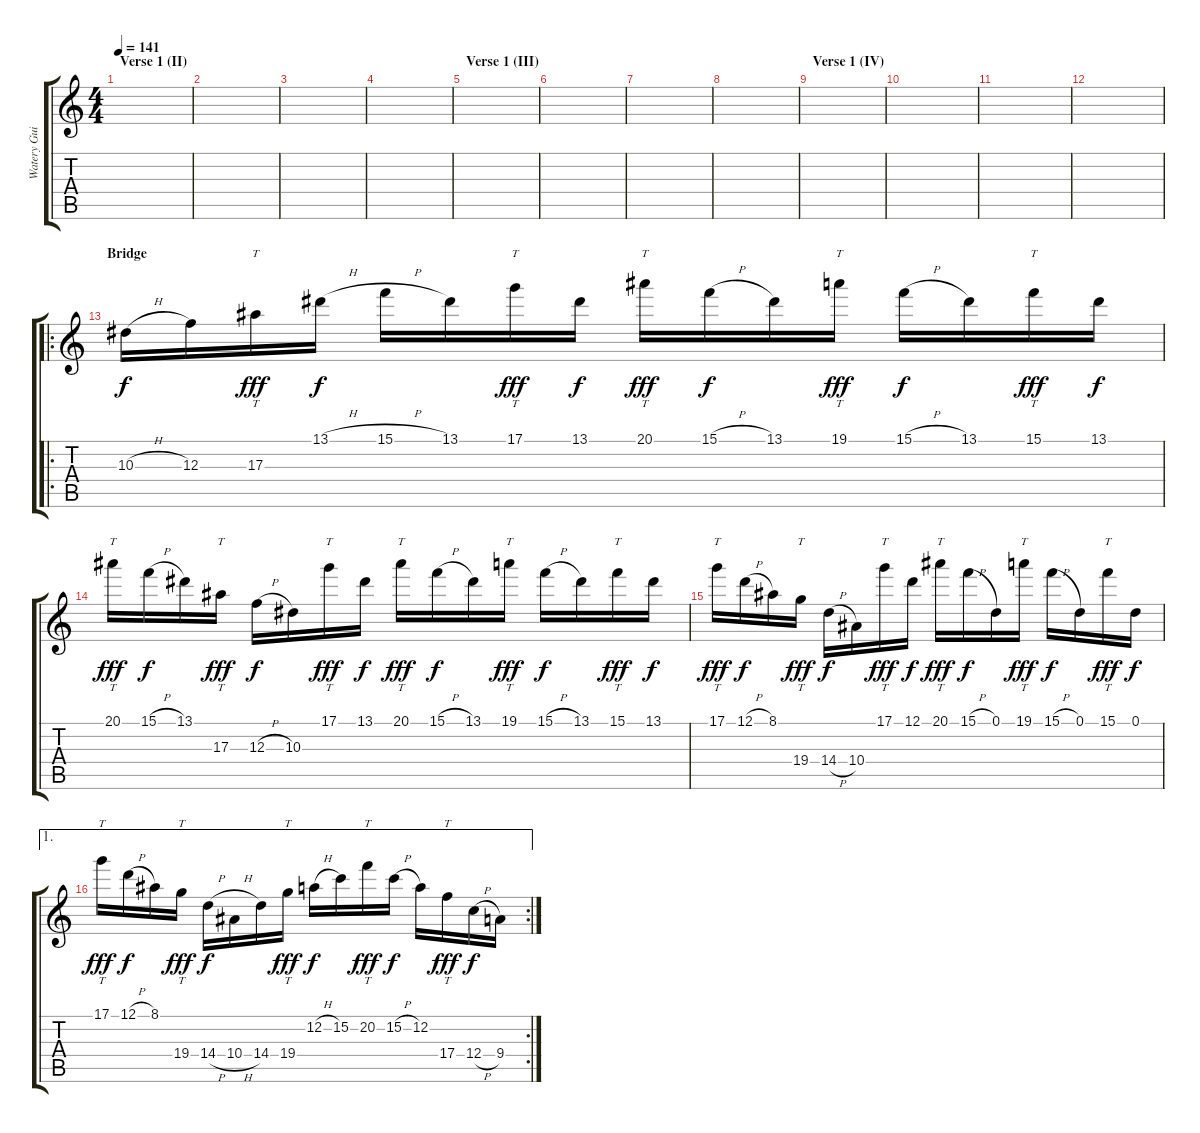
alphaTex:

\track ("Watery Guitar (Modified)" "Watery Gui") {instrument electricguitarjazz}
\staff {score tabs}
\tuning (D4 A3 F3 C3 G2 D2) {hide}
\ts (4 4)
\section ("" "Verse 1 (II)")
\tempo 141
\clef g2
\ks c
|
|
|
|
\section ("" "Verse 1 (III)")
|
|
|
|
\section ("" "Verse 1 (IV)")
|
|
|
|
\ro
\section ("" "Bridge")
10.3{h}.16{dy f} 12.3.16 17.3.16{tt dy fff} 13.1{h}.16{dy f} 15.1{h}.16 13.1.16 17.1.16{tt dy fff} 13.1.16{dy f} 20.1.16{tt dy fff} 15.1{h}.16{dy f} 13.1.16 19.1.16{tt dy fff} 15.1{h}.16{dy f} 13.1.16 15.1.16{tt dy fff} 13.1.16{dy f} |
20.1.16{tt dy fff} 15.1{h}.16{dy f} 13.1.16 17.3.16{tt dy fff} 12.3{h}.16{dy f} 10.3.16 17.1.16{tt dy fff} 13.1.16{dy f} 20.1.16{tt dy fff} 15.1{h}.16{dy f} 13.1.16 19.1.16{tt dy fff} 15.1{h}.16{dy f} 13.1.16 15.1.16{tt dy fff} 13.1.16{dy f} |
17.1.16{tt dy fff} 12.1{h}.16{dy f} 8.1.16 19.4.16{tt dy fff} 14.4{h}.16{dy f} 10.4.16 17.1.16{tt dy fff} 12.1.16{dy f} 20.1.16{tt dy fff} 15.1{h}.16{dy f} 0.1.16 19.1.16{tt dy fff} 15.1{h}.16{dy f} 0.1.16 15.1.16{tt dy fff} 0.1.16{dy f} |
\ae 1
\rc 2
17.1.16{tt dy fff} 12.1{h}.16{dy f} 8.1.16 19.4.16{tt dy fff} 14.4{h}.16{dy f} 10.4{h}.16 14.4.16 19.4.16{tt dy fff} 12.2{h}.16{dy f} 15.2.16 20.2.16{tt dy fff} 15.2{h}.16{dy f} 12.2.16 17.4.16{tt dy fff} 12.4{h}.16{dy f} 9.4.16
